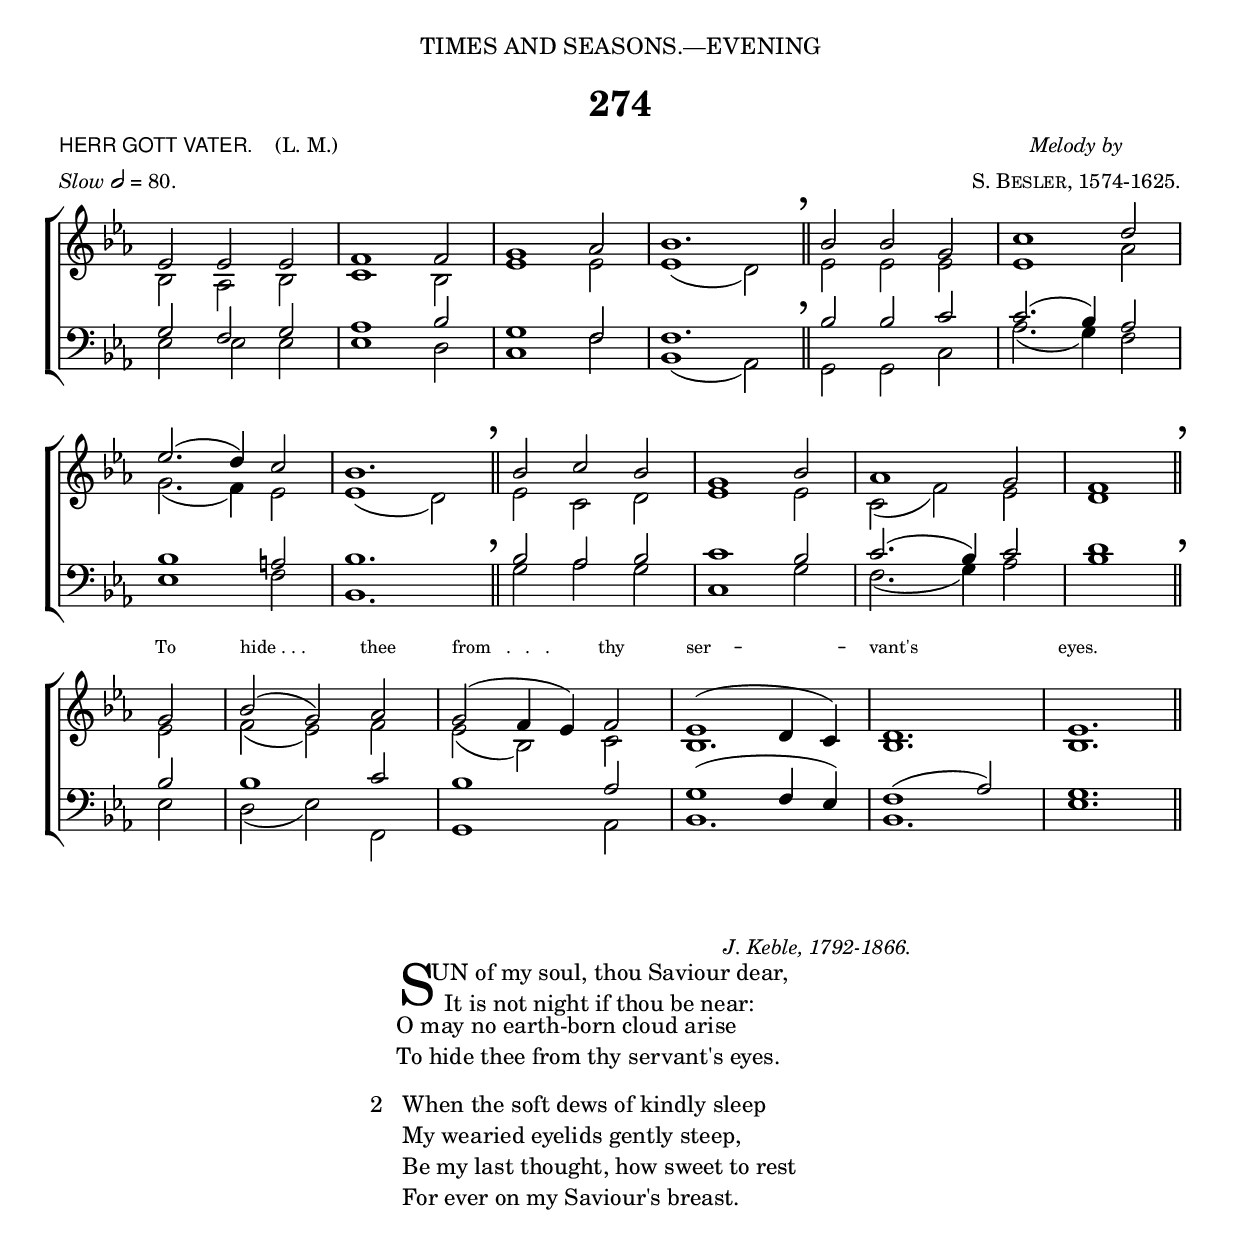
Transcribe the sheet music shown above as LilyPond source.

%%%% 422.png
%%%% Hymn 274. Herr Gott Vater Sun 0f my soul, thou saviour dear
%%%% Rev 1.

\version "2.10"

\header {
  dedication = \markup {  \center-align { "TIMES AND SEASONS.—EVENING"
	\hspace #0.1 }}	
	
	title = "274"   
  
  meter = \markup { \small { \column { \line { \sans "HERR GOTT VATER." \hspace #1 \roman " (L. M.)" } 
                            \line { { \italic "Slow" \general-align #Y #DOWN \note #"2" #0.5 "= 80." } } }} }
 
  arranger = \markup { \small { \center-align { 
		 \line { \italic  "Melody by" }
				 \line { \smallCaps "S. Besler, 1574-1625." } }} }
 
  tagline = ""
}

%%%%%%%%%%%%%%%%%%%%%%%%%%% Macros

%%generates the breathmarks
breathmark = { 
	\override Score.RehearsalMark #'break-visibility = #begin-of-line-invisible
	\override Score.RehearsalMark #'Y-offset = #'4.0
	\override Score.RehearsalMark #'X-offset = #'-0.5
	\mark \markup { \fontsize #4 "," }
	}

%%lyrics to skip a specified number of notes 	
skips = #(define-music-function (parser location times) (number?)
     #{
	     \repeat unfold $times { \skip 1}
       #})

%%%%%%%%%%%%%%%%%%%%%%%%%%% End of macro definitions

%%% SATB voices

global = {
  \time 3/2
  \key ees \major
  \set Staff.midiInstrument = "church organ"
}

soprano = \relative c' { 
  ees2 ees2 ees2 | f1 f2 | g1 aes2 | bes1. \breathmark \bar "||" bes2 bes2 g2 | c1 d2 | \break
  ees2. ( d4 -) c2 | bes1. \breathmark \bar "||" bes2 c2 bes2 | g1 bes2 | aes1 g2 | f1 \breathmark \bar "||" \break 
  g2 | bes2 ( g2 -) aes2 | g2 ( f4 ees4 -) f2 | ees1 ( d4 c4 -) | d1. | ees1. \bar "||" 
}
   
alto = \relative c' {  
  bes2 aes2 bes2 | c1 bes2 | ees1 ees2 | ees1 ( d2 -) \bar "||" ees2 ees2 ees2 | ees1 aes2 | 
  g2. ( f4 -) ees2 | ees1 ( d2 -) \bar "||" ees2 c2 d2 | ees1 ees2 | c2 ( f2 -) ees2 | d1 \bar "||"
  ees2 | f2 ( ees2 -) f2 | ees2 ( bes2 -) c2 | bes1. | bes1. | bes1. \bar "||" 
}

tenor = \relative c {\clef bass 
  g'2 f2 g2 | aes1 bes2 | g1 f2 | f1. \bar "||" bes2 bes2 c2 | c2. ( bes4 -) aes2 | 
  bes1 a2 | bes1. \bar "||" bes2 aes2 bes2 | c1 bes2 | c2. ( bes4 -) c2 | d1 \bar "||" 
  bes2 | bes1 c2 | bes1 aes2 | g1 ( f4 ees4 -) | f1 ( aes2 -) | g1. \bar "||"
}

bass = \relative c {\clef bass 
  ees2 ees2 ees2 | ees1 d2 | c1 f2 | bes,1 ( aes2 -) \bar "||" g2 g2 c2 | aes'2. ( g4 -) f2 | 
  ees1 f2 | bes,1. \bar "||" g'2 aes2 g2 | c,1 g'2 | f2. ( g4 -) aes2 | bes1 \bar "||" 
  ees,2 | d2 ( ees2 -) f,2 | g1 aes2 | bes1. | bes1. | ees1. \bar "||" 
}

inlinelyrics = \lyricmode {
  \override LyricText #'font-size = #-2.	
  \skips #24 To "hide . . ." thee "from   .   .   ." thy ser -- vant's eyes.
}

#(ly:set-option 'point-and-click #f)

\paper {
  #(set-paper-size "a4")
%  annotate-spacing = ##t
  print-page-number = ##f
  ragged-last-bottom = ##t
  ragged-bottom = ##t
}

\book{

%%% Score block	

\score{
\new ChoirStaff	
<<
	\context Staff = upper << 
	\context Voice = sopranos { \voiceOne \global \soprano }
	\context Voice = altos    { \voiceTwo \global \alto }
	                      >>
        \new Lyrics \with {alignAboveContext=upper} \lyricsto sopranos \inlinelyrics			      
			      
	\context Staff = lower <<
	\context Voice = tenors { \voiceOne \global \tenor }
	\context Voice = basses { \voiceTwo \global \bass }
			        >>
>>
\layout {
		indent=0
		\context { \Score \remove "Bar_number_engraver" }
		\context { \Staff \remove "Time_signature_engraver" }
		\context { \Score \remove "Mark_engraver"  }
                \context { \Staff \consists "Mark_engraver"  }
	} %% close layout

\midi { \context { \Score tempoWholesPerMinute = #(ly:make-moment 80 2) }}      
  	
	
} %%% Score bracket

%%% Lyric attributions and titles

\markup { "                "}

\markup { \small { \hspace #64 \italic "J. Keble, 1792-1866." }}

%%% Lyrics

\markup { \hspace #30 %%add space as necc. to center the column
          \column { %% super column of everything
	              \column { %% verse 1 is a column of 2 lines  
	                  \line { \hspace #2.8 \column { \lower #2.4 \fontsize #8 "S" }   %%Drop Cap goes here
				  \hspace #-1.0    %% adjust this if other letters are too far from Drop Cap
				  \column  { \raise #0.0 "UN of my soul, thou Saviour dear,"
			                                 "  It is not night if thou be near:" } }          
	                  \line {  \hspace #2.5  %%adjust hspace until this line left edge is flush with Drop Cap
				   \lower  #1.56  %%adjust this until the line spacing looks right
				   \column {   
					   "O may no earth-born cloud arise"
					   "To hide thee from thy servant's eyes."
					   "      " %%% adds vertical spacing between verses
			  		}}
		      }  
		       \line {  "2  "
			   \column {
				   "When the soft dews of kindly sleep"
				   "My wearied eyelids gently steep,"
				   "Be my last thought, how sweet to rest"
				   "For ever on my Saviour's breast."
				    "      " %%% adds vertical spacing between verses
		       }}
  
	  } %%% end super column
}

%%fake score block to occupy space and force a pagebreak.  Can't think of a better way of doing this.
\score{
	{s4 }
\header { breakbefore = ##f piece = ##f opus = ##f tagline = ##f }
\layout{	
	\context { \Staff
		\remove Time_signature_engraver
		\remove Key_engraver
		\remove Clef_engraver
		\remove Staff_symbol_engraver
}}}

%%% Second page
%%% Continuation of lyrics

\markup { \hspace #30 %%add space as necc. to center the column
          \column { %% super column of everything
			\hspace #1 % adds vertical spacing between verses
			\line { "3   "
				\column {
				   "Abide with me from morn till eve,"
				   "For without thee I cannot live;"
				   "Abide with me when night is nigh,"
				   "For without thee I dare not die."
			           "      " %%% adds vertical spacing between verses
			}} 
			\line {"4   "
				\column {
					"If some poor wand'ring child of thine"
					"Have spurned to-day the voice divine,"
					"Now, Lord, the gracious work begin;"
					"Let him no more lie down in sin."
					 "      " %%% adds vertical spacing between verses
			}}
			\line {"5   "
				\column {
					"Watch by the sick; enrich the poor"
					"With blessings from thy boundless store;"
					"Be every mourner's sleep to-night"
					"Like infant's slumbers, pure and light."
					 "      " %%% adds vertical spacing between verses
			}}
			\line {"6.  "
				\column {
					"Come near and bless us when we wake,"
					"Ere through the world our way we take;"
					"Till in the ocean of thy love"
					"We lose ourselves in heaven above."  
					 "      " %%% adds vertical spacing between verses
			}}
	  }

} %%% lyric markup bracket

%%% Amen score block
\score{
  \new ChoirStaff
   <<
        \context Staff = upper \with { fontSize = #-3  \override StaffSymbol #'staff-space = #(magstep -2) }  
	                      << 
	\context Voice = "sopranos" { \relative c' { \clef treble \global \voiceOne  ees1 ees1  \bar "||" }}
	\context Voice = "altos"    { \relative c' {  \clef treble \global \voiceTwo c1 bes1 \bar "||" }}
	                      >>
			      
	\context Lyrics \lyricsto "altos" { \override LyricText #'font-size = #-1 A -- men. }
	
	\context Staff = lower \with { fontSize = #-3  \override StaffSymbol #'staff-space = #(magstep -2) }  
	                       <<
	\context Voice = "tenors" { \relative c { \clef bass \global \voiceThree aes'1 g1   \bar "||" }}
	\context Voice = "basses" { \relative c { \clef bass \global \voiceFour  aes1 ees'1  \bar "||" }}
			        >> 
  >>			      
\header { breakbefore = ##f piece = " " opus = " " }
\layout { 
	\context { \Score timing = ##f }
	ragged-right = ##t
	indent = 15\cm
	\context { \Staff \remove Time_signature_engraver }

       }

\midi { \context { \Score tempoWholesPerMinute = #(ly:make-moment 80 2) }}  %%Amen midi       
       
}  


} %%% book bracket
